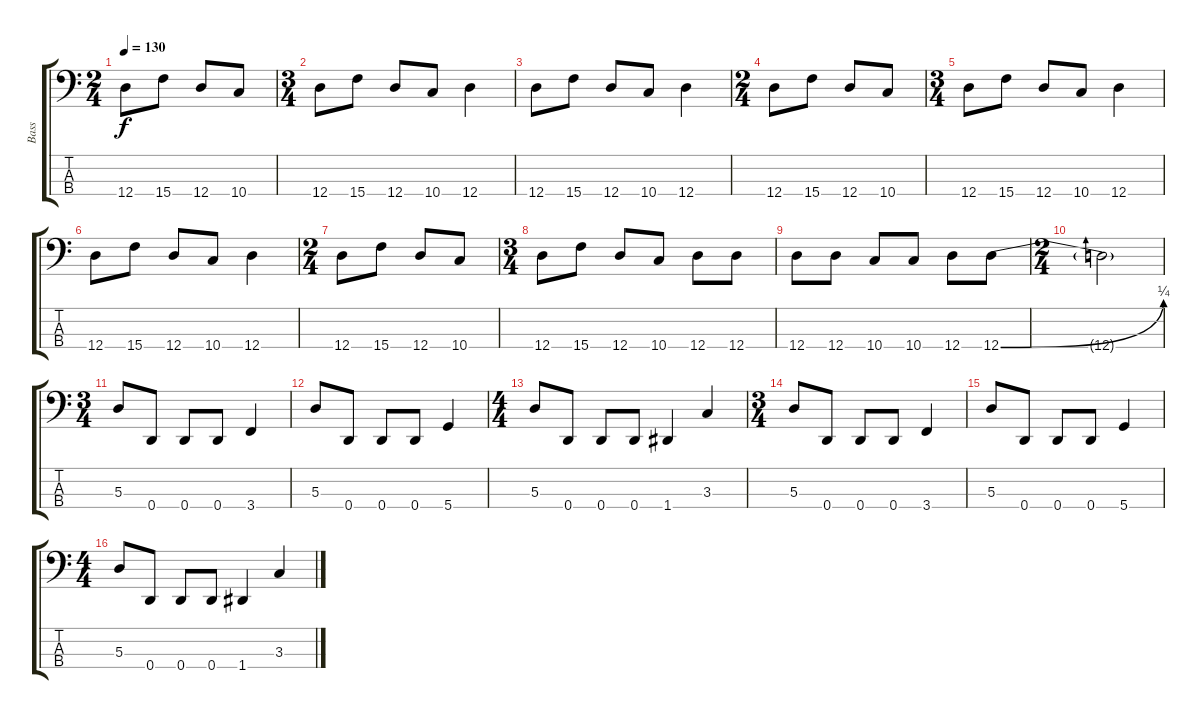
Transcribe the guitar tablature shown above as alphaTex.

\track ("Bass" "Bass") {instrument slapbass2}
\staff {score tabs}
\tuning (G2 D2 A1 D1) {hide}
\ts (2 4)
\tempo 130
\clef f4
\ks c
12.4.8{dy f} 15.4.8 12.4.8 10.4.8 |
\ts (3 4)
12.4.8 15.4.8 12.4.8 10.4.8 12.4.4 |
12.4.8 15.4.8 12.4.8 10.4.8 12.4.4 |
\ts (2 4)
12.4.8 15.4.8 12.4.8 10.4.8 |
\ts (3 4)
12.4.8 15.4.8 12.4.8 10.4.8 12.4.4 |
12.4.8 15.4.8 12.4.8 10.4.8 12.4.4 |
\ts (2 4)
12.4.8 15.4.8 12.4.8 10.4.8 |
\ts (3 4)
12.4.8 15.4.8 12.4.8 10.4.8 12.4.8 12.4.8 |
12.4.8 12.4.8 10.4.8 10.4.8 12.4.8 12.4{be (bend 0 0 60 1)}.8 |
\ts (2 4)
12.4{t}.2 |
\ts (3 4)
5.3.8 0.4.8 0.4.8 0.4.8 3.4.4 |
5.3.8 0.4.8 0.4.8 0.4.8 5.4.4 |
\ts (4 4)
5.3.8 0.4.8 0.4.8 0.4.8 1.4.4 3.3.4 |
\ts (3 4)
5.3.8 0.4.8 0.4.8 0.4.8 3.4.4 |
5.3.8 0.4.8 0.4.8 0.4.8 5.4.4 |
\ts (4 4)
5.3.8 0.4.8 0.4.8 0.4.8 1.4.4 3.3.4
